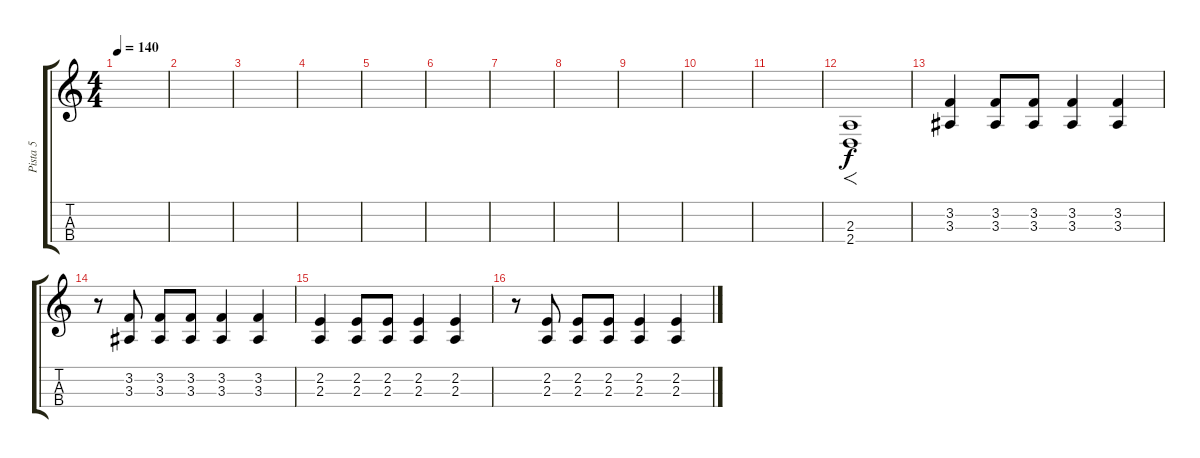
\track ("Pista 5" "Pista 5") {instrument overdrivenguitar}
\staff {score tabs}
\tuning (A3 D3 G2 C2) {hide}
\ts (4 4)
\tempo 140
\clef g2
\ks c
|
|
|
|
|
|
|
|
|
|
|
(2.3 2.4).1{f} |
(3.2 3.3).4 (3.2 3.3).8 (3.2 3.3).8 (3.2 3.3).4 (3.2 3.3).4 |
r.8 (3.2 3.3).8 (3.2 3.3).8 (3.2 3.3).8 (3.2 3.3).4 (3.2 3.3).4 |
(2.2 2.3).4 (2.2 2.3).8 (2.2 2.3).8 (2.2 2.3).4 (2.2 2.3).4 |
r.8 (2.2 2.3).8 (2.2 2.3).8 (2.2 2.3).8 (2.2 2.3).4 (2.2 2.3).4
